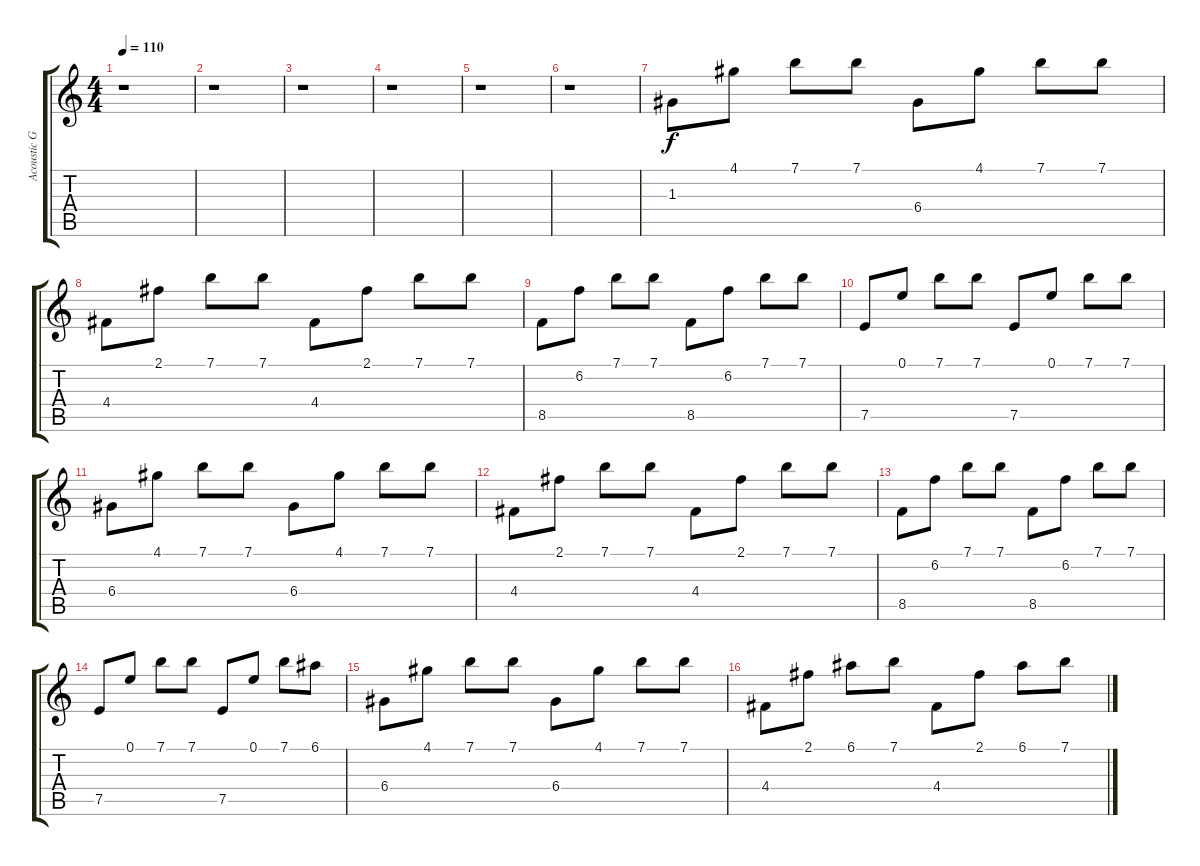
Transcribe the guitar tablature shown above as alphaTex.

\track ("Acoustic Guitar" "Acoustic G") {instrument electricguitarclean}
\staff {score tabs}
\tuning (E4 B3 G3 D3 A2 E2) {hide}
\ts (4 4)
\tempo 110
\clef g2
\ks c
r.1{dy f} |
r.1 |
r.1 |
r.1 |
r.1 |
r.1 |
1.3.8 4.1.8 7.1.8 7.1.8 6.4.8 4.1.8 7.1.8 7.1.8 |
4.4.8 2.1.8 7.1.8 7.1.8 4.4.8 2.1.8 7.1.8 7.1.8 |
8.5.8 6.2.8 7.1.8 7.1.8 8.5.8 6.2.8 7.1.8 7.1.8 |
7.5.8 0.1.8 7.1.8 7.1.8 7.5.8 0.1.8 7.1.8 7.1.8 |
6.4.8 4.1.8 7.1.8 7.1.8 6.4.8 4.1.8 7.1.8 7.1.8 |
4.4.8 2.1.8 7.1.8 7.1.8 4.4.8 2.1.8 7.1.8 7.1.8 |
8.5.8 6.2.8 7.1.8 7.1.8 8.5.8 6.2.8 7.1.8 7.1.8 |
7.5.8 0.1.8 7.1.8 7.1.8 7.5.8 0.1.8 7.1.8 6.1.8 |
6.4.8 4.1.8 7.1.8 7.1.8 6.4.8 4.1.8 7.1.8 7.1.8 |
4.4.8 2.1.8 6.1.8 7.1.8 4.4.8 2.1.8 6.1.8 7.1.8
